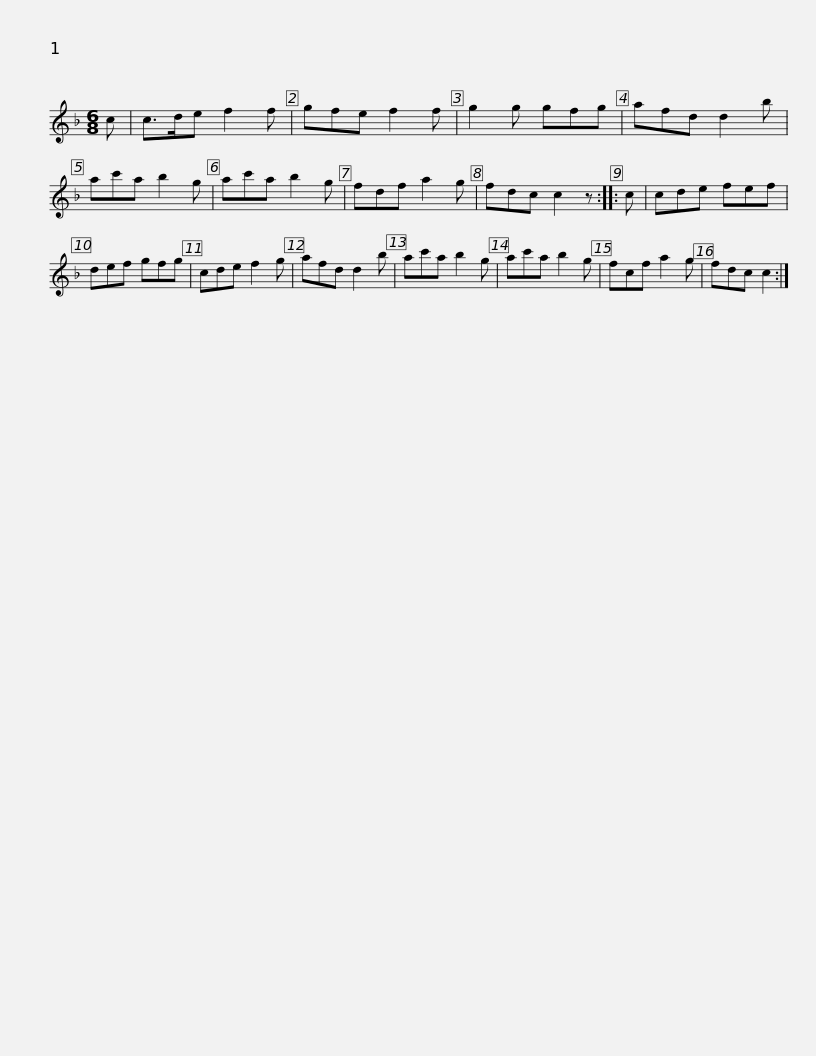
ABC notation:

X:1
L:1/8
M:6/8
I:linebreak $
K:F
V:1 treble
V:1
 c | c>de f2 f | gfe f2 f | g2 g gfg | afd d2 b | %5
 ac'a b2 g | ac'a b2 g | fdf a2 g |$ fdc c2 z :: c | %10
 cde fef | def gfg | cde f2 g | afd d2 b | ac'a b2 g | %15
 ac'a b2 g |$ fcf a2 g | fdc c2 :| %18
